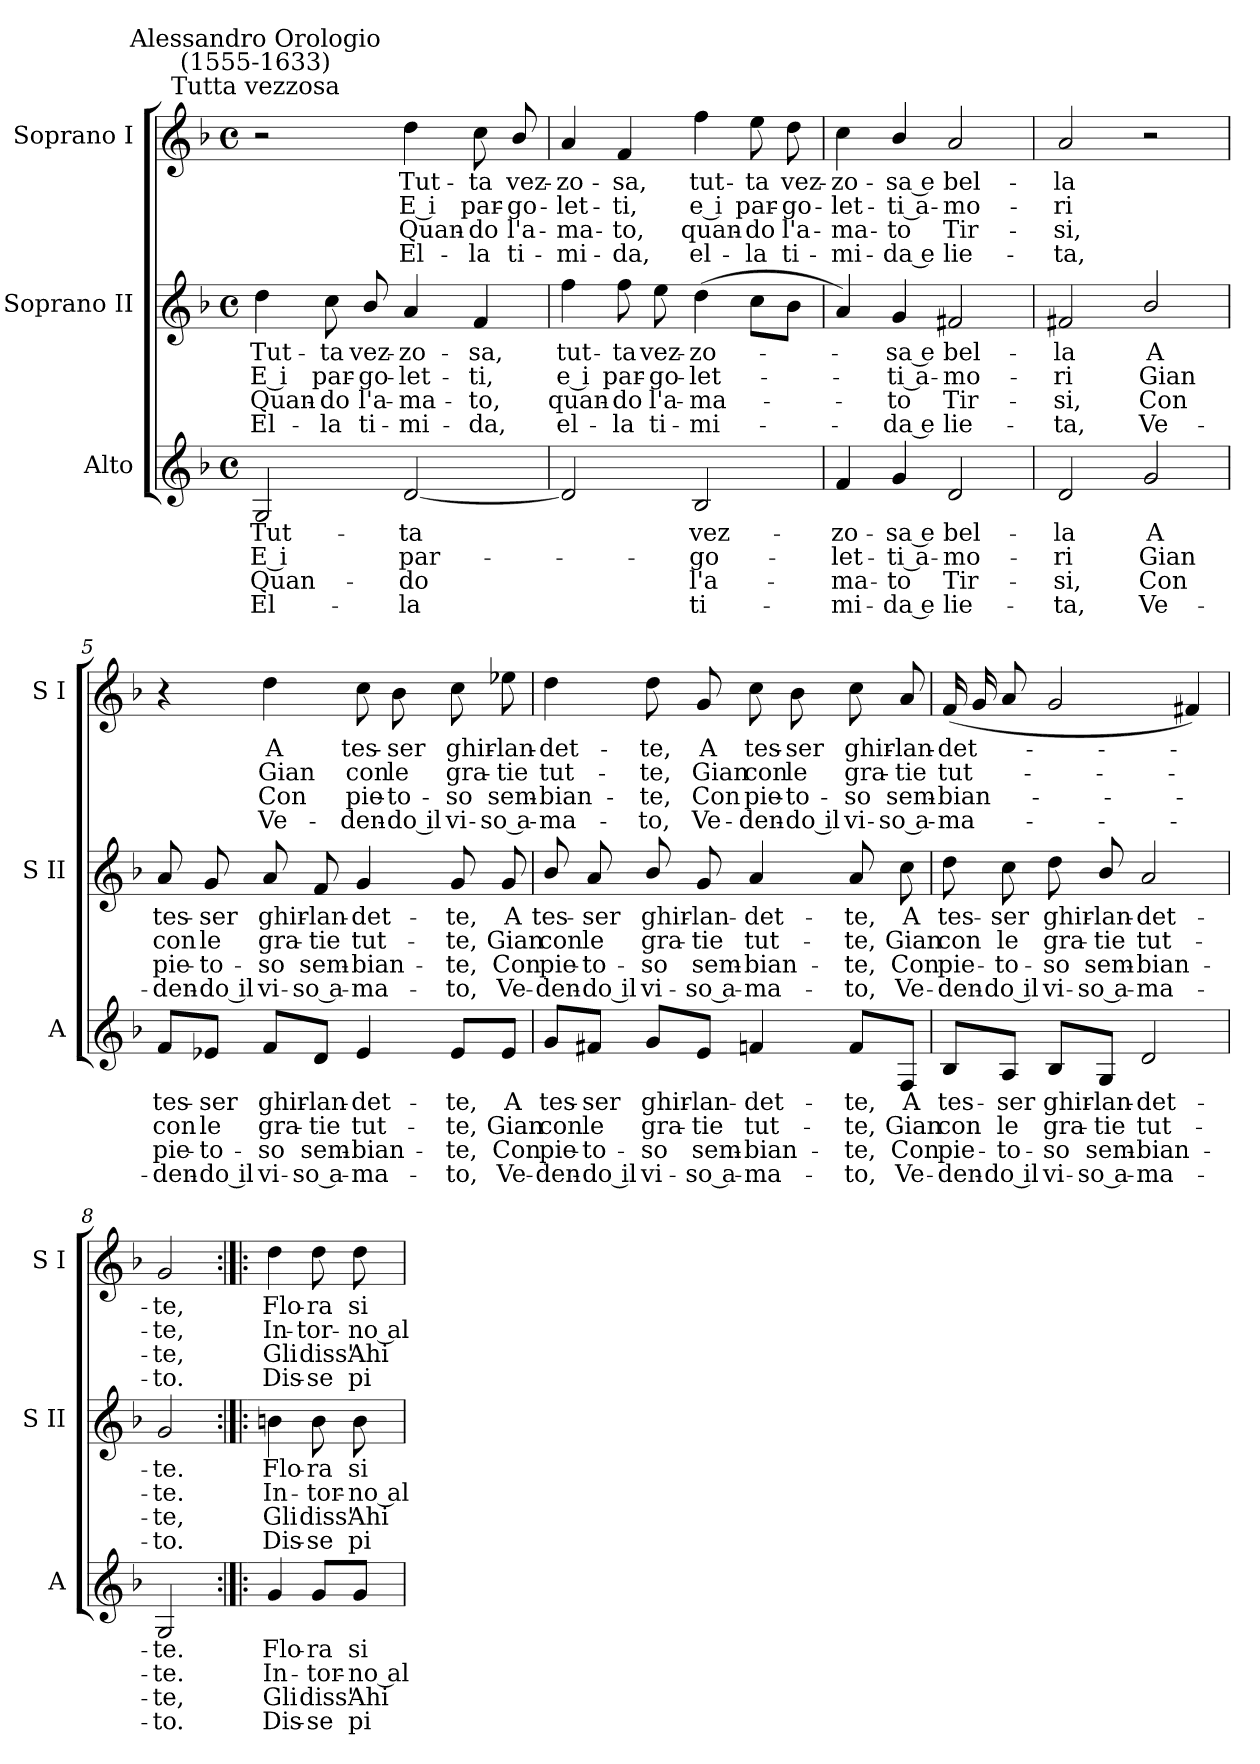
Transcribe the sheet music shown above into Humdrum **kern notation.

**kern	**text	**text	**text	**text	**kern	**text	**text	**text	**text	**kern	**text	**text	**text	**text
*part3	*part3	*part3	*part3	*part3	*part2	*part2	*part2	*part2	*part2	*part1	*part1	*part1	*part1	*part1
*staff3	*staff3	*staff3	*staff3	*staff3	*staff2	*staff2	*staff2	*staff2	*staff2	*staff1	*staff1	*staff1	*staff1	*staff1
*I"Alto	*	*	*	*	*I"Soprano II	*	*	*	*	*I"Soprano I	*	*	*	*
*I'A	*	*	*	*	*I'S II	*	*	*	*	*I'S I	*	*	*	*
*clefG2	*	*	*	*	*clefG2	*	*	*	*	*clefG2	*	*	*	*
*k[b-]	*	*	*	*	*k[b-]	*	*	*	*	*k[b-]	*	*	*	*
*F:	*	*	*	*	*F:	*	*	*	*	*F:	*	*	*	*
*M4/4	*	*	*	*	*M4/4	*	*	*	*	*M4/4	*	*	*	*
*met(c)	*	*	*	*	*met(c)	*	*	*	*	*met(c)	*	*	*	*
=1	=1	=1	=1	=1	=1	=1	=1	=1	=1	=1	=1	=1	=1	=1
!	!	!	!	!	!	!	!	!	!	!LO:TX:a:cj:t=Tutta vezzosa	!	!	!	!
!	!	!	!	!	!	!	!	!	!	!LO:TX:a:cj:t=Alessandro Orologio\n(1555-1633)	!	!	!	!
!	!LO:LY:b	!LO:LY:b	!LO:LY:b	!LO:LY:b	!	!LO:LY:b	!LO:LY:b	!LO:LY:b	!LO:LY:b	!	!	!	!	!
2G	Tut-	-E i	Quan-	-El-	4dd	Tut-	-E i	Quan-	-El-	2r	.	.	.	.
!	!	!	!	!	!	!LO:LY:b	!LO:LY:b	!LO:LY:b	!LO:LY:b	!	!	!	!	!
.	.	.	.	.	8cc	-ta	par-	-do	la	.	.	.	.	.
!	!	!	!	!	!	!LO:LY:b	!LO:LY:b	!LO:LY:b	!LO:LY:b	!	!	!	!	!
.	.	.	.	.	8b-/	vez-	-go-	-l'a-	-ti-	.	.	.	.	.
!	!LO:LY:b	!LO:LY:b	!LO:LY:b	!LO:LY:b	!	!LO:LY:b	!LO:LY:b	!LO:LY:b	!LO:LY:b	!	!LO:LY:b	!LO:LY:b	!LO:LY:b	!LO:LY:b
[2d	-ta	par-	do	la	4a	-zo-	-let-	-ma-	-mi-	4dd	Tut-	-E i	Quan-	-El-
!	!	!	!	!	!	!LO:LY:b	!LO:LY:b	!LO:LY:b	!LO:LY:b	!	!LO:LY:b	!LO:LY:b	!LO:LY:b	!LO:LY:b
.	.	.	.	.	4f	-sa,	ti,	to,	da,	8cc	-ta	par-	-do	la
!	!	!	!	!	!	!	!	!	!	!	!LO:LY:b	!LO:LY:b	!LO:LY:b	!LO:LY:b
.	.	.	.	.	.	.	.	.	.	8b-/	vez-	-go-	-l'a-	-ti-
=2	=2	=2	=2	=2	=2	=2	=2	=2	=2	=2	=2	=2	=2	=2
!	!	!	!	!	!	!LO:LY:b	!LO:LY:b	!LO:LY:b	!LO:LY:b	!	!LO:LY:b	!LO:LY:b	!LO:LY:b	!LO:LY:b
2d]	.	.	.	.	4ff	tut-	-e i	quan-	-el-	4a	-zo-	-let-	-ma-	-mi-
!	!	!	!	!	!	!LO:LY:b	!LO:LY:b	!LO:LY:b	!LO:LY:b	!	!LO:LY:b	!LO:LY:b	!LO:LY:b	!LO:LY:b
.	.	.	.	.	8ff	-ta	par-	-do	la	4f	-sa,	ti,	to,	da,
!	!	!	!	!	!	!LO:LY:b	!LO:LY:b	!LO:LY:b	!LO:LY:b	!	!	!	!	!
.	.	.	.	.	8ee	vez-	-go-	-l'a-	-ti-	.	.	.	.	.
!	!LO:LY:b	!LO:LY:b	!LO:LY:b	!LO:LY:b	!	!LO:LY:b	!LO:LY:b	!LO:LY:b	!LO:LY:b	!	!LO:LY:b	!LO:LY:b	!LO:LY:b	!LO:LY:b
2B-	vez-	-go-	-l'a-	-ti-	(>4dd	-zo-	let-	ma-	mi-	4ff	tut-	-e i	quan-	-el-
!	!	!	!	!	!	!	!	!	!	!	!LO:LY:b	!LO:LY:b	!LO:LY:b	!LO:LY:b
.	.	.	.	.	8ccL	.	.	.	.	8ee	-ta	par-	-do	la
!	!	!	!	!	!	!	!	!	!	!	!LO:LY:b	!LO:LY:b	!LO:LY:b	!LO:LY:b
.	.	.	.	.	8b-J	.	.	.	.	8dd	vez-	-go-	-l'a-	-ti-
=3	=3	=3	=3	=3	=3	=3	=3	=3	=3	=3	=3	=3	=3	=3
!	!LO:LY:b	!LO:LY:b	!LO:LY:b	!LO:LY:b	!	!	!	!	!	!	!LO:LY:b	!LO:LY:b	!LO:LY:b	!LO:LY:b
4f	-zo-	-let-	-ma-	-mi-	4a)	.	.	.	.	4cc	-zo-	-let-	-ma-	-mi-
!	!LO:LY:b	!LO:LY:b	!LO:LY:b	!LO:LY:b	!	!LO:LY:b	!LO:LY:b	!LO:LY:b	!LO:LY:b	!	!LO:LY:b	!LO:LY:b	!LO:LY:b	!LO:LY:b
4g	-sa e	ti a-	-to	da e	4g	sa e	ti a-	-to	da e	4b-/	-sa e	ti a-	-to	da e
!	!LO:LY:b	!LO:LY:b	!LO:LY:b	!LO:LY:b	!	!LO:LY:b	!LO:LY:b	!LO:LY:b	!LO:LY:b	!	!LO:LY:b	!LO:LY:b	!LO:LY:b	!LO:LY:b
2d	bel-	-mo-	-Tir-	-lie-	2f#X	bel-	-mo-	-Tir-	-lie-	2a	bel-	-mo-	-Tir-	-lie-
=4	=4	=4	=4	=4	=4	=4	=4	=4	=4	=4	=4	=4	=4	=4
!	!LO:LY:b	!LO:LY:b	!LO:LY:b	!LO:LY:b	!	!LO:LY:b	!LO:LY:b	!LO:LY:b	!LO:LY:b	!	!LO:LY:b	!LO:LY:b	!LO:LY:b	!LO:LY:b
2d	-la	ri	si,	ta,	2f#X	-la	ri	si,	ta,	2a	-la	ri	si,	ta,
!	!LO:LY:b	!LO:LY:b	!LO:LY:b	!LO:LY:b	!	!LO:LY:b	!LO:LY:b	!LO:LY:b	!LO:LY:b	!	!	!	!	!
2g	A	Gian	Con	Ve-	2b-/	A	Gian	Con	Ve-	2r	.	.	.	.
!!LO:LB:g=z
=5	=5	=5	=5	=5	=5	=5	=5	=5	=5	=5	=5	=5	=5	=5
!	!LO:LY:b	!LO:LY:b	!LO:LY:b	!LO:LY:b	!	!LO:LY:b	!LO:LY:b	!LO:LY:b	!LO:LY:b	!	!	!	!	!
8f/L	-tes-	-con	pie-	-den-	8a	-tes-	-con	pie-	-den-	4r	.	.	.	.
!	!LO:LY:b	!LO:LY:b	!LO:LY:b	!LO:LY:b	!	!LO:LY:b	!LO:LY:b	!LO:LY:b	!LO:LY:b	!	!	!	!	!
8e-X/J	-ser	le	to-	-do il	8g	-ser	le	to-	-do il	.	.	.	.	.
!	!LO:LY:b	!LO:LY:b	!LO:LY:b	!LO:LY:b	!	!LO:LY:b	!LO:LY:b	!LO:LY:b	!LO:LY:b	!	!LO:LY:b	!LO:LY:b	!LO:LY:b	!LO:LY:b
8f/L	ghir-	-gra-	-so	vi-	8a	ghir-	-gra-	-so	vi-	4dd	A	Gian	Con	Ve-
!	!LO:LY:b	!LO:LY:b	!LO:LY:b	!LO:LY:b	!	!LO:LY:b	!LO:LY:b	!LO:LY:b	!LO:LY:b	!	!	!	!	!
8d/J	-lan-	-tie	sem-	-so a-	8f	-lan-	-tie	sem-	-so a-	.	.	.	.	.
!	!LO:LY:b	!LO:LY:b	!LO:LY:b	!LO:LY:b	!	!LO:LY:b	!LO:LY:b	!LO:LY:b	!LO:LY:b	!	!LO:LY:b	!LO:LY:b	!LO:LY:b	!LO:LY:b
4e-	-det-	-tut-	-bian-	-ma-	4g	-det-	-tut-	-bian-	-ma-	8cc	-tes-	-con	pie-	-den-
!	!	!	!	!	!	!	!	!	!	!	!LO:LY:b	!LO:LY:b	!LO:LY:b	!LO:LY:b
.	.	.	.	.	.	.	.	.	.	8b-	-ser	le	to-	-do il
!	!LO:LY:b	!LO:LY:b	!LO:LY:b	!LO:LY:b	!	!LO:LY:b	!LO:LY:b	!LO:LY:b	!LO:LY:b	!	!LO:LY:b	!LO:LY:b	!LO:LY:b	!LO:LY:b
8e-/L	-te,	te,	te,	to,	8g	-te,	te,	te,	to,	8cc	ghir-	-gra-	-so	vi-
!	!LO:LY:b	!LO:LY:b	!LO:LY:b	!LO:LY:b	!	!LO:LY:b	!LO:LY:b	!LO:LY:b	!LO:LY:b	!	!LO:LY:b	!LO:LY:b	!LO:LY:b	!LO:LY:b
8e-/J	A	Gian	Con	Ve-	8g	A	Gian	Con	Ve-	8ee-X	-lan-	-tie	sem-	-so a-
=6	=6	=6	=6	=6	=6	=6	=6	=6	=6	=6	=6	=6	=6	=6
!	!LO:LY:b	!LO:LY:b	!LO:LY:b	!LO:LY:b	!	!LO:LY:b	!LO:LY:b	!LO:LY:b	!LO:LY:b	!	!LO:LY:b	!LO:LY:b	!LO:LY:b	!LO:LY:b
8g/L	-tes-	-con	pie-	-den-	8b-/	-tes-	-con	pie-	-den-	4dd	-det-	-tut-	-bian-	-ma-
!	!LO:LY:b	!LO:LY:b	!LO:LY:b	!LO:LY:b	!	!LO:LY:b	!LO:LY:b	!LO:LY:b	!LO:LY:b	!	!	!	!	!
8f#X/J	-ser	le	to-	-do il	8a	-ser	le	to-	-do il	.	.	.	.	.
!	!LO:LY:b	!LO:LY:b	!LO:LY:b	!LO:LY:b	!	!LO:LY:b	!LO:LY:b	!LO:LY:b	!LO:LY:b	!	!LO:LY:b	!LO:LY:b	!LO:LY:b	!LO:LY:b
8g/L	ghir-	-gra-	-so	vi-	8b-/	ghir-	-gra-	-so	vi-	8dd	-te,	te,	te,	to,
!	!LO:LY:b	!LO:LY:b	!LO:LY:b	!LO:LY:b	!	!LO:LY:b	!LO:LY:b	!LO:LY:b	!LO:LY:b	!	!LO:LY:b	!LO:LY:b	!LO:LY:b	!LO:LY:b
8e/J	-lan-	-tie	sem-	-so a-	8g	-lan-	-tie	sem-	-so a-	8g	A	Gian	Con	Ve-
!	!LO:LY:b	!LO:LY:b	!LO:LY:b	!LO:LY:b	!	!LO:LY:b	!LO:LY:b	!LO:LY:b	!LO:LY:b	!	!LO:LY:b	!LO:LY:b	!LO:LY:b	!LO:LY:b
4fn	-det-	-tut-	-bian-	-ma-	4a	-det-	-tut-	-bian-	-ma-	8cc	-tes-	-con	pie-	-den-
!	!	!	!	!	!	!	!	!	!	!	!LO:LY:b	!LO:LY:b	!LO:LY:b	!LO:LY:b
.	.	.	.	.	.	.	.	.	.	8b-	-ser	le	to-	-do il
!	!LO:LY:b	!LO:LY:b	!LO:LY:b	!LO:LY:b	!	!LO:LY:b	!LO:LY:b	!LO:LY:b	!LO:LY:b	!	!LO:LY:b	!LO:LY:b	!LO:LY:b	!LO:LY:b
8f/L	-te,	te,	te,	to,	8a	-te,	te,	te,	to,	8cc	ghir-	-gra-	-so	vi-
!	!LO:LY:b	!LO:LY:b	!LO:LY:b	!LO:LY:b	!	!LO:LY:b	!LO:LY:b	!LO:LY:b	!LO:LY:b	!	!LO:LY:b	!LO:LY:b	!LO:LY:b	!LO:LY:b
8F/J	A	Gian	Con	Ve-	8cc	A	Gian	Con	Ve-	8a	-lan-	-tie	sem-	-so a-
!!LO:LB:g=z
=7	=7	=7	=7	=7	=7	=7	=7	=7	=7	=7	=7	=7	=7	=7
!	!LO:LY:b	!LO:LY:b	!LO:LY:b	!LO:LY:b	!	!LO:LY:b	!LO:LY:b	!LO:LY:b	!LO:LY:b	!	!LO:LY:b	!LO:LY:b	!LO:LY:b	!LO:LY:b
8B-/L	-tes-	-con	pie-	-den-	8dd	-tes-	-con	pie-	-den-	(<16fLL	-det-	tut-	bian-	ma-
.	.	.	.	.	.	.	.	.	.	16g	.	.	.	.
!	!LO:LY:b	!LO:LY:b	!LO:LY:b	!LO:LY:b	!	!LO:LY:b	!LO:LY:b	!LO:LY:b	!LO:LY:b	!	!	!	!	!
8A/J	-ser	le	to-	-do il	8cc	-ser	le	to-	-do il	8aJ	.	.	.	.
!	!LO:LY:b	!LO:LY:b	!LO:LY:b	!LO:LY:b	!	!LO:LY:b	!LO:LY:b	!LO:LY:b	!LO:LY:b	!	!	!	!	!
8B-/L	ghir-	-gra-	-so	vi-	8dd	ghir-	-gra-	-so	vi-	2g	.	.	.	.
!	!LO:LY:b	!LO:LY:b	!LO:LY:b	!LO:LY:b	!	!LO:LY:b	!LO:LY:b	!LO:LY:b	!LO:LY:b	!	!	!	!	!
8G/J	-lan-	-tie	sem-	-so a-	8b-/	-lan-	-tie	sem-	-so a-	.	.	.	.	.
!	!LO:LY:b	!LO:LY:b	!LO:LY:b	!LO:LY:b	!	!LO:LY:b	!LO:LY:b	!LO:LY:b	!LO:LY:b	!	!	!	!	!
2d	-det-	-tut-	-bian-	-ma-	2a	-det-	-tut-	-bian-	-ma-	.	.	.	.	.
.	.	.	.	.	.	.	.	.	.	4f#X)	.	.	.	.
=8	=8	=8	=8	=8	=8	=8	=8	=8	=8	=8	=8	=8	=8	=8
!	!LO:LY:b	!LO:LY:b	!LO:LY:b	!LO:LY:b	!	!LO:LY:b	!LO:LY:b	!LO:LY:b	!LO:LY:b	!	!LO:LY:b	!LO:LY:b	!LO:LY:b	!LO:LY:b
2G	-te.	te.	te,	to.	2g	-te.	te.	te,	to.	2g	te,	te,	te,	to.
=9:|!|:	=9:|!|:	=9:|!|:	=9:|!|:	=9:|!|:	=9:|!|:	=9:|!|:	=9:|!|:	=9:|!|:	=9:|!|:	=9:|!|:	=9:|!|:	=9:|!|:	=9:|!|:	=9:|!|:
!	!LO:LY:b	!LO:LY:b	!LO:LY:b	!LO:LY:b	!	!LO:LY:b	!LO:LY:b	!LO:LY:b	!LO:LY:b	!	!LO:LY:b	!LO:LY:b	!LO:LY:b	!LO:LY:b
4g	Flo-	-In-	-Gli	Dis-	4bn	Flo-	-In-	-Gli	Dis-	4dd	Flo-	-In-	-Gli	Dis-
!	!LO:LY:b	!LO:LY:b	!LO:LY:b	!LO:LY:b	!	!LO:LY:b	!LO:LY:b	!LO:LY:b	!LO:LY:b	!	!LO:LY:b	!LO:LY:b	!LO:LY:b	!LO:LY:b
8g/L	-ra	tor-	-diss'	se	8b	-ra	tor-	-diss'	se	8dd	-ra	tor-	-diss'	se
!	!LO:LY:b	!LO:LY:b	!LO:LY:b	!LO:LY:b	!	!LO:LY:b	!LO:LY:b	!LO:LY:b	!LO:LY:b	!	!LO:LY:b	!LO:LY:b	!LO:LY:b	!LO:LY:b
8g/J	si	no al	Ahi	pi-	8b	si	no al	Ahi	pi-	8dd	si	no al	Ahi	pi-
=	=	=	=	=	=	=	=	=	=	=	=	=	=	=
*-	*-	*-	*-	*-	*-	*-	*-	*-	*-	*-	*-	*-	*-	*-
